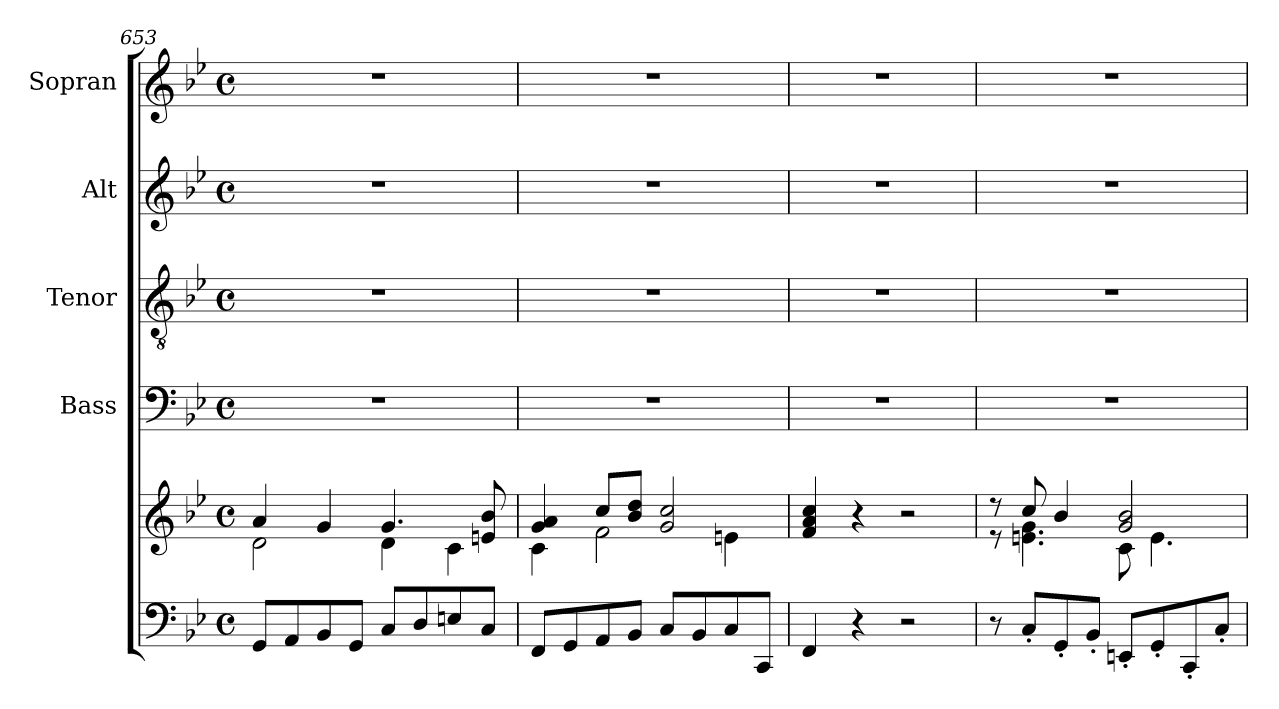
**kern	**kern	**kern	**kern	**kern	**kern
*part5	*part5	*part4	*part3	*part2	*part1
*staff6	*staff5	*staff4	*staff3	*staff2	*staff1
*	*	*I"Bass	*I"Tenor	*I"Alt	*I"Sopran
*	*	*I'B.	*I'T.	*I'A.	*I'S.
*clefF4	*clefG2	*clefF4	*clefGv2	*clefG2	*clefG2
*k[b-e-]	*k[b-e-]	*k[b-e-]	*k[b-e-]	*k[b-e-]	*k[b-e-]
*B-:	*B-:	*B-:	*B-:	*B-:	*B-:
*M4/4	*M4/4	*M4/4	*M4/4	*M4/4	*M4/4
*met(c)	*met(c)	*met(c)	*met(c)	*met(c)	*met(c)
=653	=653	=653	=653	=653	=653
*	*^	*	*	*	*
8GG/L	4a/	2d\	1r	1r	1r	1r
8AA/	.	.	.	.	.	.
8BB-/	4g/	.	.	.	.	.
8GG/J	.	.	.	.	.	.
8C/L	4.g/	4d\	.	.	.	.
8D/	.	.	.	.	.	.
8En/	.	4c\	.	.	.	.
8C/J	8en/ 8b-/	.	.	.	.	.
=654	=654	=654	=654	=654	=654	=654
8FF/L	4g/ 4a/	4c\	1r	1r	1r	1r
8GG/	.	.	.	.	.	.
8AA/	8cc/L	2f\	.	.	.	.
8BB-/J	8b-/ 8dd/J	.	.	.	.	.
8C/L	2g/ 2cc/	.	.	.	.	.
8BB-/	.	.	.	.	.	.
8C/	.	4en\	.	.	.	.
8CC/J	.	.	.	.	.	.
*	*v	*v	*	*	*	*
=655	=655	=655	=655	=655	=655
4FF/	4f/ 4a/ 4cc/	1r	1r	1r	1r
4r	4r	.	.	.	.
2r	2r	.	.	.	.
=656	=656	=656	=656	=656	=656
*	*^	*	*	*	*
8r	8r	8r	1r	1r	1r	1r
8C'</L	8cc/	4.en\ 4.g\	.	.	.	.
8GG'</	4b-/	.	.	.	.	.
8BB-'</J	.	.	.	.	.	.
8EEn'</L	2g/ 2b-/	8c\	.	.	.	.
8GG'</	.	4.e\	.	.	.	.
8CC'</	.	.	.	.	.	.
8C'</J	.	.	.	.	.	.
*	*v	*v	*	*	*	*
=	=	=	=	=	=
*-	*-	*-	*-	*-	*-
